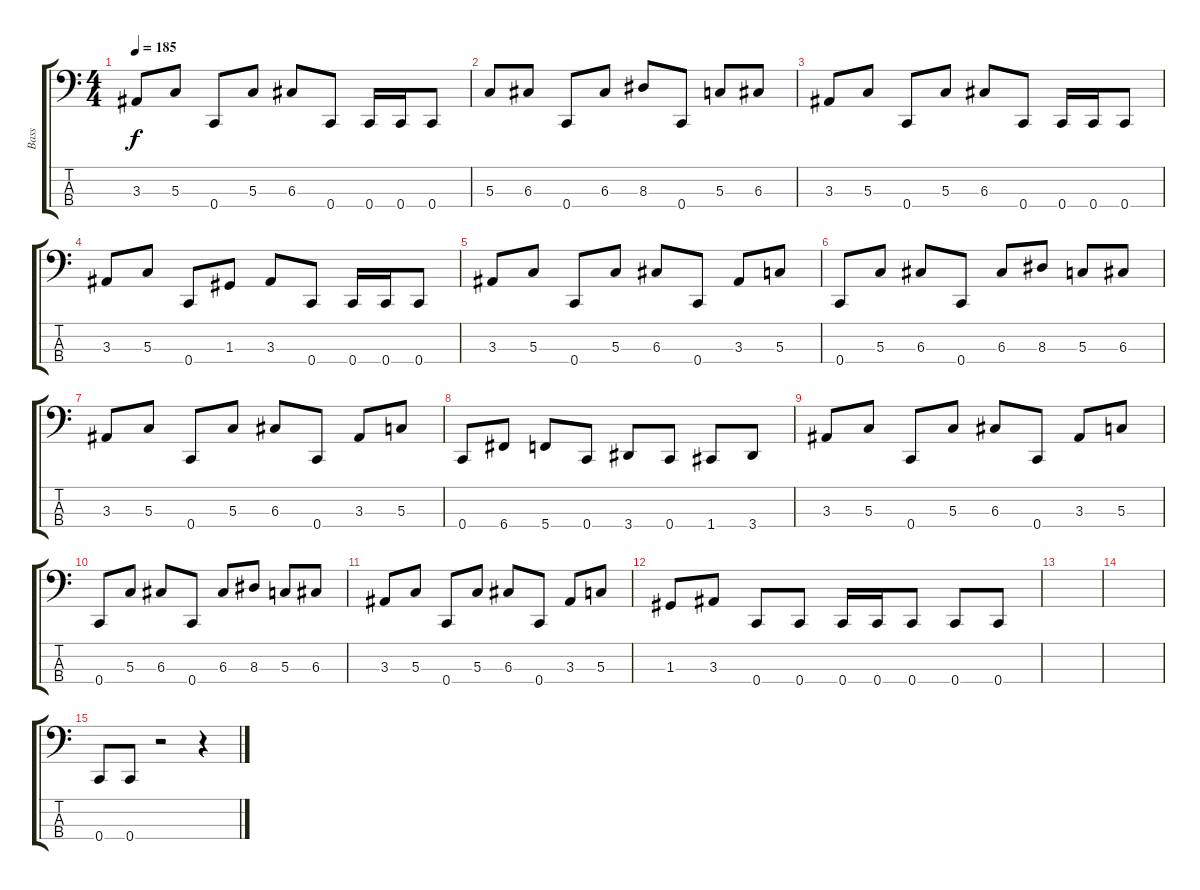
\track ("Bass" "Bass") {instrument electricbasspick}
\staff {score tabs}
\tuning (F2 C2 G1 C1) {hide}
\ts (4 4)
\tempo 185
\clef f4
\ks c
3.3.8{dy f} 5.3.8 0.4.8 5.3.8 6.3.8 0.4.8 0.4.16 0.4.16 0.4.8 |
5.3.8 6.3.8 0.4.8 6.3.8 8.3.8 0.4.8 5.3.8 6.3.8 |
3.3.8 5.3.8 0.4.8 5.3.8 6.3.8 0.4.8 0.4.16 0.4.16 0.4.8 |
3.3.8 5.3.8 0.4.8 1.3.8 3.3.8 0.4.8 0.4.16 0.4.16 0.4.8 |
3.3.8 5.3.8 0.4.8 5.3.8 6.3.8 0.4.8 3.3.8 5.3.8 |
0.4.8 5.3.8 6.3.8 0.4.8 6.3.8 8.3.8 5.3.8 6.3.8 |
3.3.8 5.3.8 0.4.8 5.3.8 6.3.8 0.4.8 3.3.8 5.3.8 |
0.4.8 6.4.8 5.4.8 0.4.8 3.4.8 0.4.8 1.4.8 3.4.8 |
3.3.8 5.3.8 0.4.8 5.3.8 6.3.8 0.4.8 3.3.8 5.3.8 |
0.4.8 5.3.8 6.3.8 0.4.8 6.3.8 8.3.8 5.3.8 6.3.8 |
3.3.8 5.3.8 0.4.8 5.3.8 6.3.8 0.4.8 3.3.8 5.3.8 |
1.3.8 3.3.8 0.4.8 0.4.8 0.4.16 0.4.16 0.4.8 0.4.8 0.4.8 |
|
|
0.4.8 0.4.8 r.2 r.4
